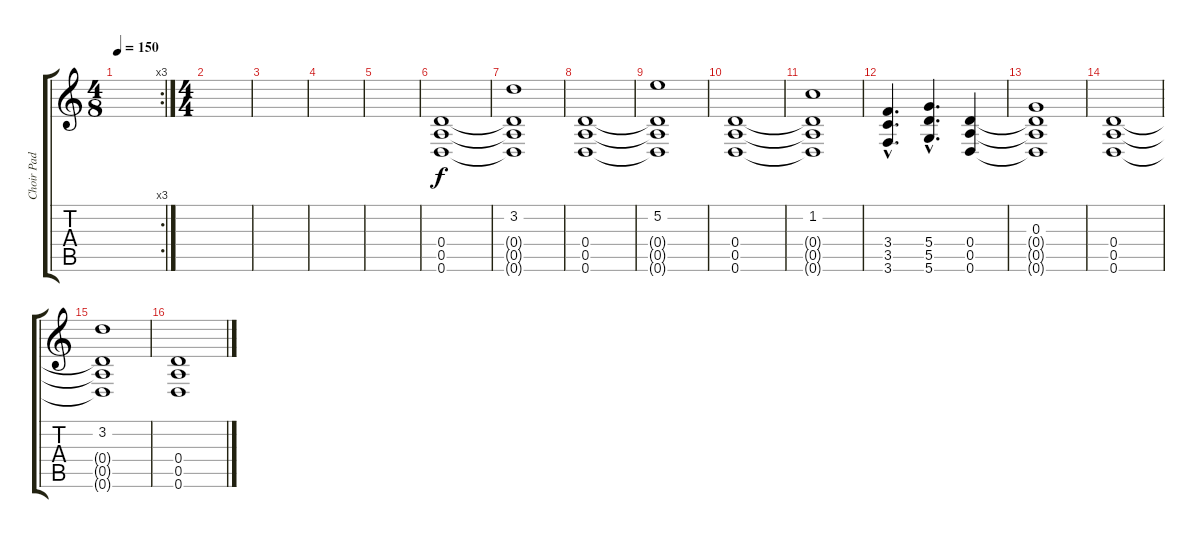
\track ("Choir Pad" "Choir Pad") {instrument fx7echoes}
\staff {score tabs}
\tuning (E5 B4 G4 D4 A3 D3) {hide}
\rc 3
\ts (4 8)
\tempo 150
\clef g2
\ks c
|
\ts (4 4)
|
|
|
|
(0.4 0.5 0.6).1 |
(3.2 0.4{t} 0.5{t} 0.6{t}).1 |
(0.4 0.5 0.6).1 |
(5.2 0.4{t} 0.5{t} 0.6{t}).1 |
(0.4 0.5 0.6).1 |
(1.2 0.4{t} 0.5{t} 0.6{t}).1 |
(3.4{hac} 3.5{hac} 3.6{hac}).4{d} (5.4{hac} 5.5{hac} 5.6{hac}).4{d} (0.4 0.5 0.6).4 |
(0.3 0.4{t} 0.5{t} 0.6{t}).1 |
(0.4 0.5 0.6).1 |
(3.2 0.4{t} 0.5{t} 0.6{t}).1 |
(0.4 0.5 0.6).1
